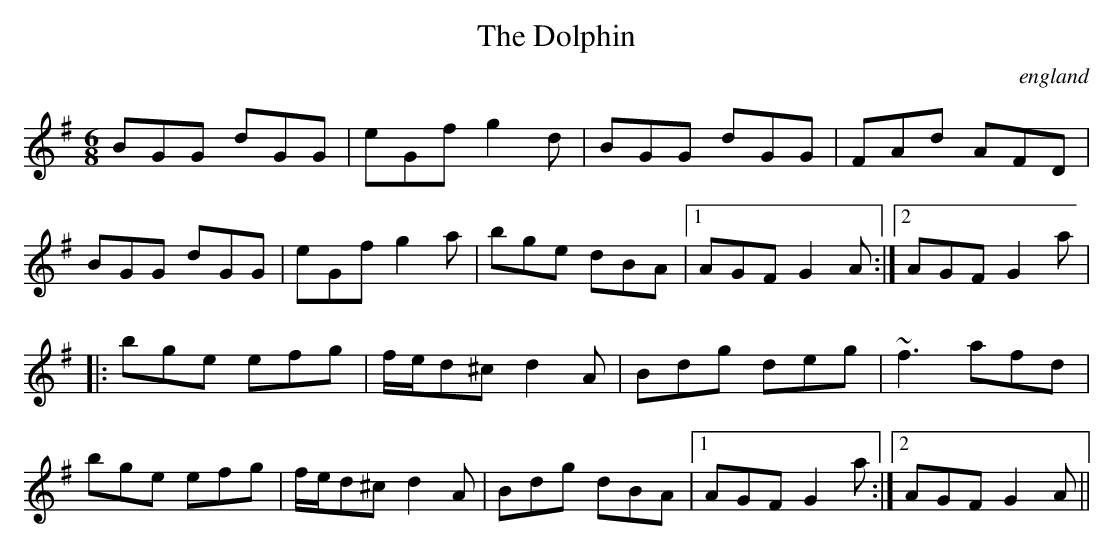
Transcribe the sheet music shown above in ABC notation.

X:1
T:Dolphin, The
O:england
M:6/8
L:1/8
K:G
BGG dGG|eGf g2d|BGG dGG|FAd AFD|
BGG dGG|eGf g2a|bge dBA|1AGF G2A:|2 AGF G2a|
|:bge efg|f/e/d^c d2A|Bdg deg|~f3 afd|
bge efg|f/e/d^c d2A|Bdg dBA|1 AGF G2a:|2 AGF G2A||
